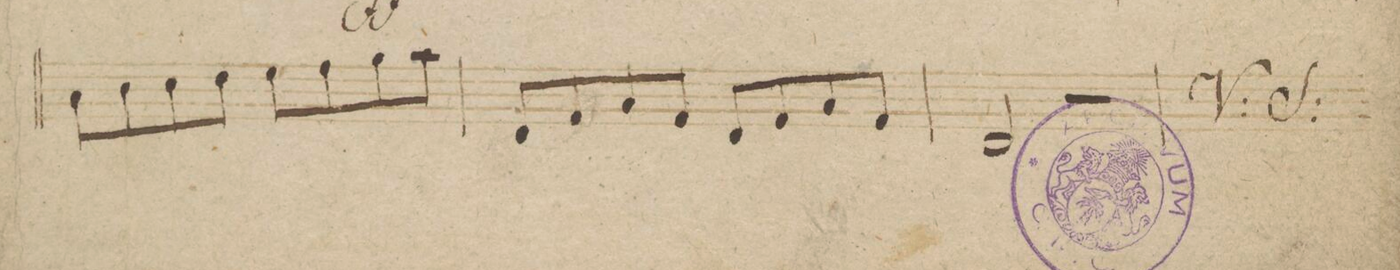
**kern	**dynam
*I"Fagotto 2do	*
*clefF4	*
*k[b-]	*
*met(c)	*
*M4/4	*
8C\L	.
8D\	.
8E\	.
8F\J	.
8G\L	.
8A\	.
8B-\	.
8c\J	.
=7	=7
8FF/L	.
8AA/	.
8C/	.
8AA/J	.
8FF/L	.
8AA/	.
8C/	.
8AA/J	.
=8	=8
2FF/	.
2r	.
=9	=9
*-	*-
